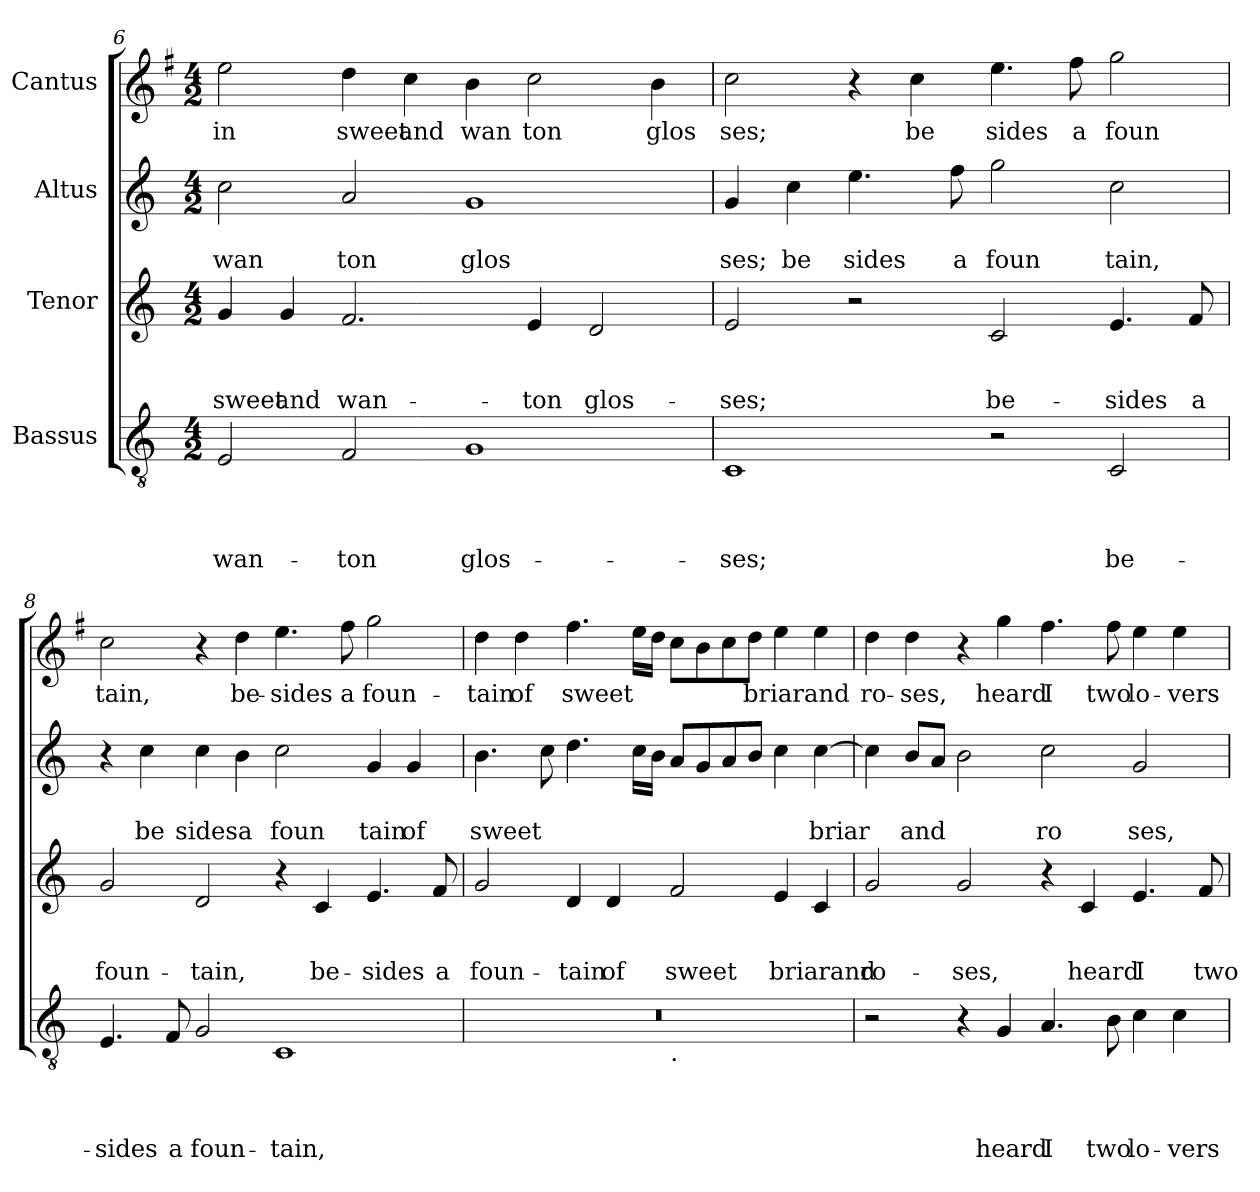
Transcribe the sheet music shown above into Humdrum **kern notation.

**kern	**text	**text	**text	**text	**kern	**text	**text	**text	**kern	**text	**text	**kern	**text
*part4	*part4	*part4	*part4	*part4	*part3	*part3	*part3	*part3	*part2	*part2	*part2	*part1	*part1
*staff4	*staff4	*staff4	*staff4	*staff4	*staff3	*staff3	*staff3	*staff3	*staff2	*staff2	*staff2	*staff1	*staff1
*I"Bassus	*	*	*	*	*I"Tenor	*	*	*	*I"Altus	*	*	*I"Cantus	*
*clefGv2	*	*	*	*	*clefG2	*	*	*	*clefG2	*	*	*clefG2	*
*	*	*	*	*	*	*	*	*	*	*	*	*ITrd-3c-5	*
*k[]	*	*	*	*	*k[]	*	*	*	*k[]	*	*	*k[]	*
*C:	*	*	*	*	*C:	*	*	*	*C:	*	*	*C:	*
*M4/2	*	*	*	*	*M4/2	*	*	*	*M4/2	*	*	*M4/2	*
=6	=6	=6	=6	=6	=6	=6	=6	=6	=6	=6	=6	=6	=6
!	!	!	!	!LO:LY:b	!	!	!	!LO:LY:b	!	!	!LO:LY:b	!	!LO:LY:b
2E/	.	.	.	wan-	4g/	.	.	sweet	2cc\	.	wan	2aa\	in
!	!	!	!	!	!	!	!	!LO:LY:b	!	!	!	!	!
.	.	.	.	.	4g/	.	.	and	.	.	.	.	.
!	!	!	!	!LO:LY:b	!	!	!	!LO:LY:b	!	!	!LO:LY:b	!	!LO:LY:b
2F/	.	.	.	-ton	2.f/	.	.	wan-	2a/	.	ton	4gg\	sweet
!	!	!	!	!	!	!	!	!	!	!	!	!	!LO:LY:b
.	.	.	.	.	.	.	.	.	.	.	.	4ff\	and
!	!	!	!	!LO:LY:b	!	!	!	!	!	!	!LO:LY:b	!	!LO:LY:b
1G	.	.	.	glos-	.	.	.	.	1g	.	glos	4ee\	wan
!	!	!	!	!	!	!	!	!LO:LY:b	!	!	!	!	!LO:LY:b
.	.	.	.	.	4e/	.	.	-ton	.	.	.	2ff\	ton
!	!	!	!	!	!	!	!	!LO:LY:b	!	!	!	!	!
.	.	.	.	.	2d/	.	.	glos-	.	.	.	.	.
!	!	!	!	!	!	!	!	!	!	!	!	!	!LO:LY:b
.	.	.	.	.	.	.	.	.	.	.	.	4ee\	glos
=7	=7	=7	=7	=7	=7	=7	=7	=7	=7	=7	=7	=7	=7
!	!	!	!	!LO:LY:b	!	!	!	!LO:LY:b	!	!	!LO:LY:b	!	!LO:LY:b
1C	.	.	.	-ses;	2e/	.	.	-ses;	4g/	.	ses;	2ff\	ses;
!	!	!	!	!	!	!	!	!	!	!	!LO:LY:b	!	!
.	.	.	.	.	.	.	.	.	4cc\	.	be	.	.
!	!	!	!	!	!	!	!	!	!	!	!LO:LY:b	!	!
.	.	.	.	.	2r	.	.	.	4.ee\	.	sides	4r	.
!	!	!	!	!	!	!	!	!	!	!	!	!	!LO:LY:b
.	.	.	.	.	.	.	.	.	.	.	.	4ff\	be
!	!	!	!	!	!	!	!	!	!	!	!LO:LY:b	!	!
.	.	.	.	.	.	.	.	.	8ff\	.	a	.	.
!	!	!	!	!	!	!	!	!LO:LY:b	!	!	!LO:LY:b	!	!LO:LY:b
2r	.	.	.	.	2c/	.	.	be-	2gg\	.	foun	4.aa\	sides
!	!	!	!	!	!	!	!	!	!	!	!	!	!LO:LY:b
.	.	.	.	.	.	.	.	.	.	.	.	8bb\	a
!	!	!	!	!LO:LY:b	!	!	!	!LO:LY:b	!	!	!LO:LY:b	!	!LO:LY:b
2C/	.	.	.	be-	4.e/	.	.	-sides	2cc\	.	tain,	2ccc\	foun
!	!	!	!	!	!	!	!	!LO:LY:b	!	!	!	!	!
.	.	.	.	.	8f/	.	.	a	.	.	.	.	.
!!LO:LB:g=z
=8	=8	=8	=8	=8	=8	=8	=8	=8	=8	=8	=8	=8	=8
!	!	!	!	!LO:LY:b	!	!	!	!LO:LY:b	!	!	!	!	!LO:LY:b
4.E/	.	.	.	-sides	2g/	.	.	foun-	4r	.	.	2ff\	tain,
!	!	!	!	!	!	!	!	!	!	!	!LO:LY:b	!	!
.	.	.	.	.	.	.	.	.	4cc\	.	be	.	.
!	!	!	!	!LO:LY:b	!	!	!	!	!	!	!	!	!
8F/	.	.	.	a	.	.	.	.	.	.	.	.	.
!	!	!	!	!LO:LY:b	!	!	!	!LO:LY:b	!	!	!LO:LY:b	!	!
2G/	.	.	.	foun-	2d/	.	.	-tain,	4cc\	.	sides	4r	.
!	!	!	!	!	!	!	!	!	!	!	!LO:LY:b	!	!LO:LY:b
.	.	.	.	.	.	.	.	.	4b\	.	a	4gg\	be-
!	!	!	!	!LO:LY:b	!	!	!	!	!	!	!LO:LY:b	!	!LO:LY:b
1C	.	.	.	-tain,	4r	.	.	.	2cc\	.	foun	4.aa\	-sides
!	!	!	!	!	!	!	!	!LO:LY:b	!	!	!	!	!
.	.	.	.	.	4c/	.	.	be-	.	.	.	.	.
!	!	!	!	!	!	!	!	!	!	!	!	!	!LO:LY:b
.	.	.	.	.	.	.	.	.	.	.	.	8bb\	a
!	!	!	!	!	!	!	!	!LO:LY:b	!	!	!LO:LY:b	!	!LO:LY:b
.	.	.	.	.	4.e/	.	.	-sides	4g/	.	tain	2ccc\	foun-
!	!	!	!	!	!	!	!	!	!	!	!LO:LY:b	!	!
.	.	.	.	.	.	.	.	.	4g/	.	of	.	.
!	!	!	!	!	!	!	!	!LO:LY:b	!	!	!	!	!
.	.	.	.	.	8f/	.	.	a	.	.	.	.	.
=9	=9	=9	=9	=9	=9	=9	=9	=9	=9	=9	=9	=9	=9
!	!	!	!	!	!	!	!	!LO:LY:b	!	!	!LO:LY:b	!	!LO:LY:b
*^	*	*	*	*	*	*	*	*	*	*	*	*	*
0r	1ryy	.	.	.	.	2g/	.	.	foun-	4.b\	.	sweet	4gg\	-tain
!	!	!	!	!	!	!	!	!	!	!	!	!	!	!LO:LY:b
.	.	.	.	.	.	.	.	.	.	.	.	.	4gg\	of
.	.	.	.	.	.	.	.	.	.	8cc\	.	.	.	.
!	!	!	!	!	!	!	!	!	!LO:LY:b	!	!	!	!	!LO:LY:b
.	.	.	.	.	.	4d/	.	.	-tain	4.dd\	.	.	4.bb\	sweet
!	!	!	!	!	!	!	!	!	!LO:LY:b	!	!	!	!	!
.	.	.	.	.	.	4d/	.	.	of	.	.	.	.	.
.	.	.	.	.	.	.	.	.	.	16cc\LL	.	.	16aa\LL	.
.	.	.	.	.	.	.	.	.	.	16b\JJ	.	.	16gg\JJ	.
!	!LO:TX:b:t=.	!	!	!	!	!	!	!	!	!	!	!	!	!
!	!	!	!	!	!	!	!	!	!LO:LY:b	!	!	!	!	!
.	1ryy	.	.	.	.	2f/	.	.	sweet	8a/L	.	.	8ff\L	.
.	.	.	.	.	.	.	.	.	.	8g/	.	.	8ee\	.
.	.	.	.	.	.	.	.	.	.	8a/	.	.	8ff\	.
!	!	!	!	!	!	!	!	!	!	!	!	!	!	!LO:LY:b
.	.	.	.	.	.	.	.	.	.	8b/J	.	.	8gg\J	briarand
!	!	!	!	!	!	!	!	!	!LO:LY:b	!	!	!	!	!
.	.	.	.	.	.	4e/	.	.	briarand	4cc\	.	.	4aa\	.
!	!	!	!	!	!	!	!	!	!	!	!	!LO:LY:b	!	!
.	.	.	.	.	.	4c/	.	.	.	[>4cc\	.	briar	4aa\	.
=10	=10	=10	=10	=10	=10	=10	=10	=10	=10	=10	=10	=10	=10	=10
!	!	!	!	!	!	!	!	!	!LO:LY:b	!	!	!	!	!LO:LY:b
*v	*v	*	*	*	*	*	*	*	*	*	*	*	*	*
2r	.	.	.	.	2g/	.	.	ro-	4cc\]	.	.	4gg\	ro-
!	!	!	!	!	!	!	!	!	!	!	!LO:LY:b	!	!LO:LY:b
.	.	.	.	.	.	.	.	.	8b/L	.	and	4gg\	-ses,
.	.	.	.	.	.	.	.	.	8a/J	.	.	.	.
!	!	!	!	!	!	!	!	!LO:LY:b	!	!	!	!	!
4r	.	.	.	.	2g/	.	.	-ses,	2b\	.	.	4r	.
!	!	!	!	!LO:LY:b	!	!	!	!	!	!	!	!	!LO:LY:b
4G/	.	.	.	heard	.	.	.	.	.	.	.	4ccc\	heard
!	!	!	!	!LO:LY:b	!	!	!	!	!	!	!LO:LY:b	!	!LO:LY:b
4.A/	.	.	.	I	4r	.	.	.	2cc\	.	ro	4.bb\	I
!	!	!	!	!	!	!	!	!LO:LY:b	!	!	!	!	!
.	.	.	.	.	4c/	.	.	heard	.	.	.	.	.
!	!	!	!	!LO:LY:b	!	!	!	!	!	!	!	!	!LO:LY:b
8B\	.	.	.	two	.	.	.	.	.	.	.	8bb\	two
!	!	!	!	!LO:LY:b	!	!	!	!LO:LY:b	!	!	!LO:LY:b	!	!LO:LY:b
4c\	.	.	.	lo-	4.e/	.	.	I	2g/	.	ses,	4aa\	lo-
!	!	!	!	!LO:LY:b	!	!	!	!	!	!	!	!	!LO:LY:b
4c\	.	.	.	-vers	.	.	.	.	.	.	.	4aa\	-vers
!	!	!	!	!	!	!	!	!LO:LY:b	!	!	!	!	!
.	.	.	.	.	8f/	.	.	two	.	.	.	.	.
=	=	=	=	=	=	=	=	=	=	=	=	=	=
*-	*-	*-	*-	*-	*-	*-	*-	*-	*-	*-	*-	*-	*-
